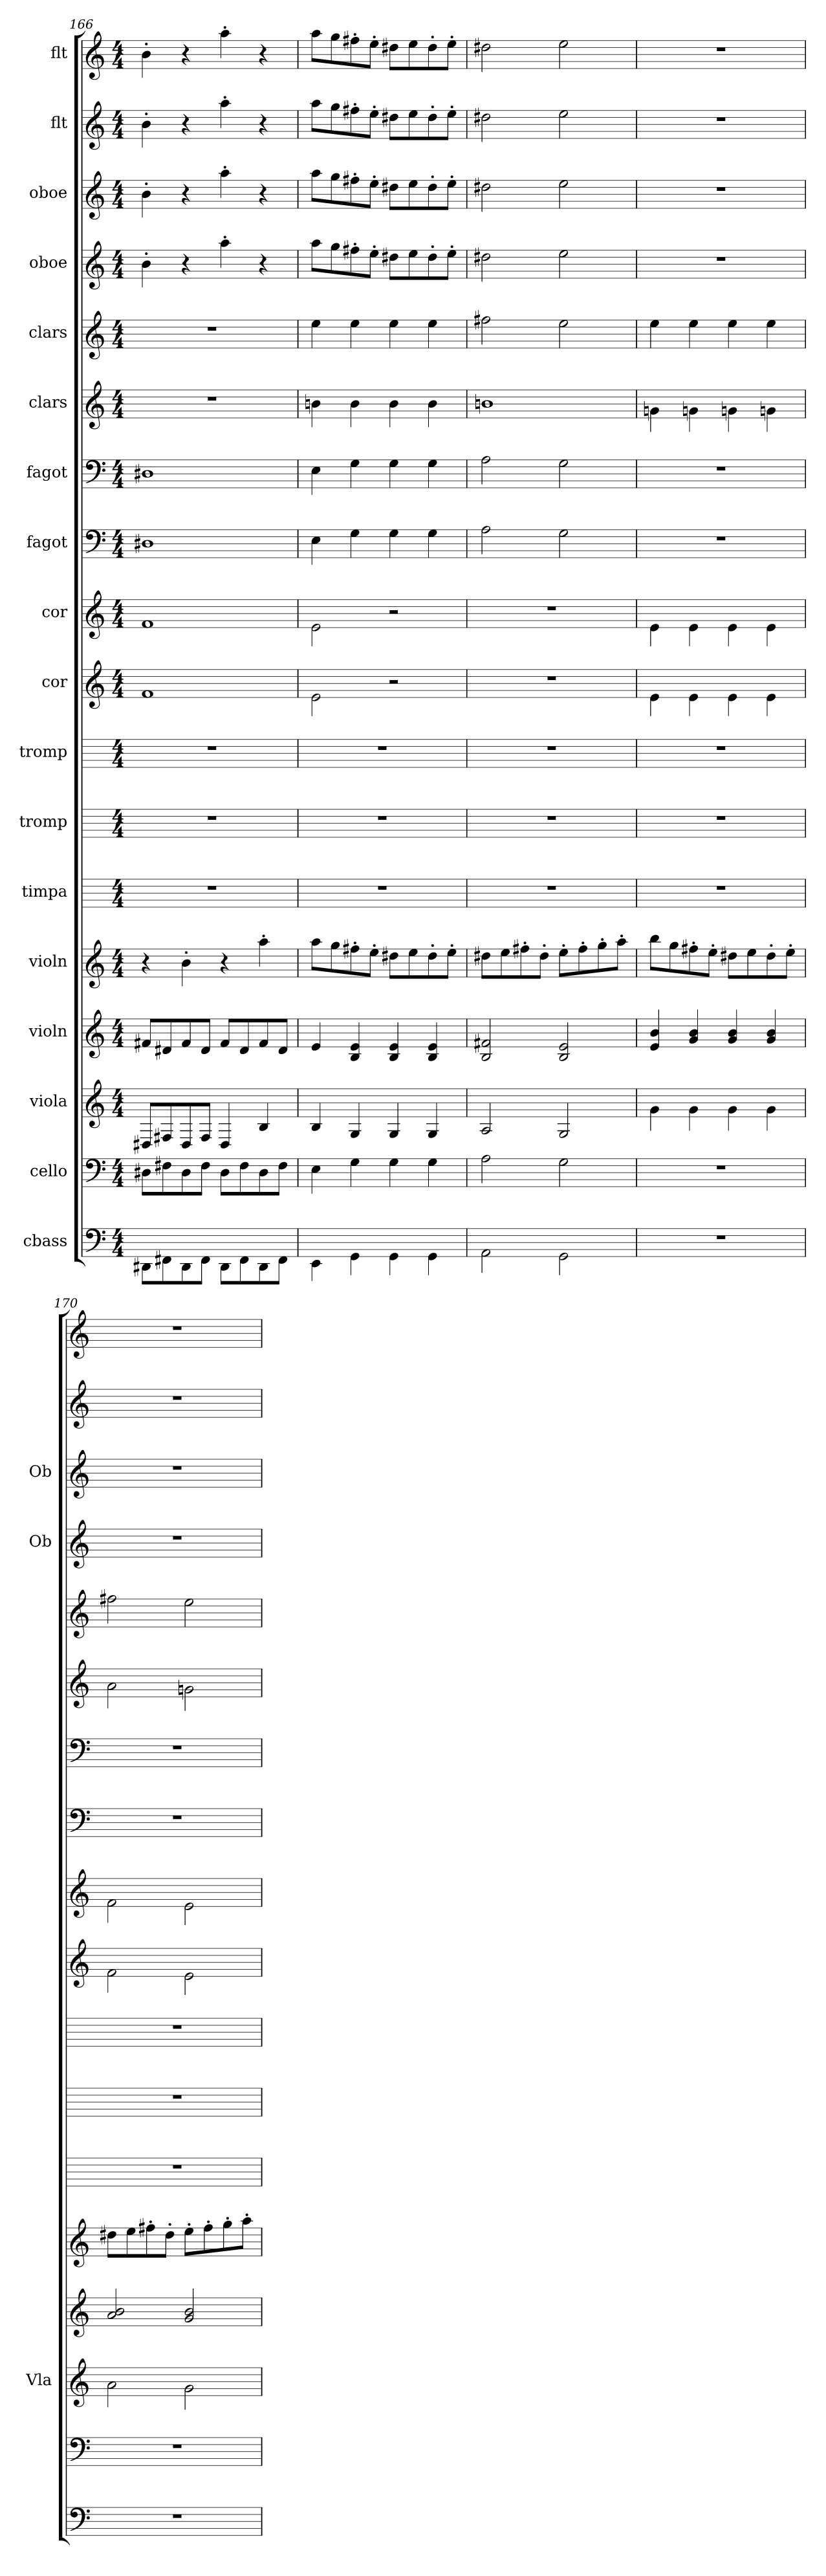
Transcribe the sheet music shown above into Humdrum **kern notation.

**kern	**kern	**kern	**kern	**kern	**kern	**kern	**kern	**kern	**kern	**kern	**kern	**kern	**kern	**kern	**kern	**kern	**kern
*part18	*part17	*part16	*part15	*part14	*part13	*part12	*part11	*part10	*part9	*part8	*part7	*part6	*part5	*part4	*part3	*part2	*part1
*staff18	*staff17	*staff16	*staff15	*staff14	*staff13	*staff12	*staff11	*staff10	*staff9	*staff8	*staff7	*staff6	*staff5	*staff4	*staff3	*staff2	*staff1
*I"cbass	*I"cello	*I"viola	*I"violn	*I"violn	*I"timpa	*I"tromp	*I"tromp	*I"cor	*I"cor	*I"fagot	*I"fagot	*I"clars	*I"clars	*I"oboe	*I"oboe	*I"flt	*I"flt
*	*	*I'Vla	*	*	*	*	*	*	*	*	*	*	*	*I'Ob	*I'Ob	*	*
*	*	*	*	*	*	*	*	*ITrd4c7	*ITrd4c7	*	*	*	*	*	*	*	*
*M4/4	*M4/4	*M4/4	*M4/4	*M4/4	*M4/4	*M4/4	*M4/4	*M4/4	*M4/4	*M4/4	*M4/4	*M4/4	*M4/4	*M4/4	*M4/4	*M4/4	*M4/4
=166	=166	=166	=166	=166	=166	=166	=166	=166	=166	=166	=166	=166	=166	=166	=166	=166	=166
8DD#\L	8D#\L	8D#/L	8f#/L	4r	1r	1r	1r	1B\	1B\	1D#\	1D#\	1r	1r	4b'>\	4b'>\	4b'>\	4b'>\
8FF#\	8F#\	8F#/	8d#/	.	.	.	.	.	.	.	.	.	.	.	.	.	.
8DD#\	8D#\	8D#/	8f#/	4b'>\	.	.	.	.	.	.	.	.	.	4r	4r	4r	4r
8FF#\J	8F#\J	8F#/J	8d#/J	.	.	.	.	.	.	.	.	.	.	.	.	.	.
8DD#\L	8D#\L	4D#/	8f#/L	4r	.	.	.	.	.	.	.	.	.	4aa'>\	4aa'>\	4aa'>\	4aa'>\
8FF#\	8F#\	.	8d#/	.	.	.	.	.	.	.	.	.	.	.	.	.	.
8DD#\	8D#\	4B/	8f#/	4aa'>\	.	.	.	.	.	.	.	.	.	4r	4r	4r	4r
8FF#\J	8F#\J	.	8d#/J	.	.	.	.	.	.	.	.	.	.	.	.	.	.
=167	=167	=167	=167	=167	=167	=167	=167	=167	=167	=167	=167	=167	=167	=167	=167	=167	=167
4EE\	4E\	4B/	4e/	8aa\L	1r	1r	1r	2A\	2A\	4E\	4E\	4bn\	4ee\	8aa\L	8aa\L	8aa\L	8aa\L
.	.	.	.	8gg\	.	.	.	.	.	.	.	.	.	8gg\	8gg\	8gg\	8gg\
4GG\	4G\	4G/	4e/ 4B/	8ff#'>\	.	.	.	.	.	4G\	4G\	4b\	4ee\	8ff#'>\	8ff#'>\	8ff#'>\	8ff#'>\
.	.	.	.	8ee'>\J	.	.	.	.	.	.	.	.	.	8ee'>\J	8ee'>\J	8ee'>\J	8ee'>\J
4GG\	4G\	4G/	4e/ 4B/	8dd#\L	.	.	.	2r	2r	4G\	4G\	4b\	4ee\	8dd#\L	8dd#\L	8dd#\L	8dd#\L
.	.	.	.	8ee\	.	.	.	.	.	.	.	.	.	8ee\	8ee\	8ee\	8ee\
4GG\	4G\	4G/	4e/ 4B/	8dd#'>\	.	.	.	.	.	4G\	4G\	4b\	4ee\	8dd#'>\	8dd#'>\	8dd#'>\	8dd#'>\
.	.	.	.	8ee'>\J	.	.	.	.	.	.	.	.	.	8ee'>\J	8ee'>\J	8ee'>\J	8ee'>\J
=168	=168	=168	=168	=168	=168	=168	=168	=168	=168	=168	=168	=168	=168	=168	=168	=168	=168
2AA\	2A\	2A/	2f#/ 2B/	8dd#\L	1r	1r	1r	1r	1r	2A\	2A\	1bn\	2ff#\	2dd#\	2dd#\	2dd#\	2dd#\
.	.	.	.	8ee\	.	.	.	.	.	.	.	.	.	.	.	.	.
.	.	.	.	8ff#'>\	.	.	.	.	.	.	.	.	.	.	.	.	.
.	.	.	.	8dd#'>\J	.	.	.	.	.	.	.	.	.	.	.	.	.
2GG\	2G\	2G/	2e/ 2B/	8ee'>\L	.	.	.	.	.	2G\	2G\	.	2ee\	2ee\	2ee\	2ee\	2ee\
.	.	.	.	8ff#'>\	.	.	.	.	.	.	.	.	.	.	.	.	.
.	.	.	.	8gg'>\	.	.	.	.	.	.	.	.	.	.	.	.	.
.	.	.	.	8aa'>\J	.	.	.	.	.	.	.	.	.	.	.	.	.
=169	=169	=169	=169	=169	=169	=169	=169	=169	=169	=169	=169	=169	=169	=169	=169	=169	=169
1r	1r	4g\	4b/ 4e/	8bb\L	1r	1r	1r	4A\	4A\	1r	1r	4gn\	4ee\	1r	1r	1r	1r
.	.	.	.	8gg\	.	.	.	.	.	.	.	.	.	.	.	.	.
.	.	4g\	4b/ 4g/	8ff#'>\	.	.	.	4A\	4A\	.	.	4gn\	4ee\	.	.	.	.
.	.	.	.	8ee'>\J	.	.	.	.	.	.	.	.	.	.	.	.	.
.	.	4g\	4b/ 4g/	8dd#\L	.	.	.	4A\	4A\	.	.	4gn\	4ee\	.	.	.	.
.	.	.	.	8ee\	.	.	.	.	.	.	.	.	.	.	.	.	.
.	.	4g\	4b/ 4g/	8dd#'>\	.	.	.	4A\	4A\	.	.	4gn\	4ee\	.	.	.	.
.	.	.	.	8ee'>\J	.	.	.	.	.	.	.	.	.	.	.	.	.
=170	=170	=170	=170	=170	=170	=170	=170	=170	=170	=170	=170	=170	=170	=170	=170	=170	=170
1r	1r	2a\	2b/ 2a/	8dd#\L	1r	1r	1r	2B\	2B\	1r	1r	2a\	2ff#\	1r	1r	1r	1r
.	.	.	.	8ee\	.	.	.	.	.	.	.	.	.	.	.	.	.
.	.	.	.	8ff#'>\	.	.	.	.	.	.	.	.	.	.	.	.	.
.	.	.	.	8dd#'>\J	.	.	.	.	.	.	.	.	.	.	.	.	.
.	.	2g\	2b/ 2g/	8ee'>\L	.	.	.	2A\	2A\	.	.	2gn\	2ee\	.	.	.	.
.	.	.	.	8ff#'>\	.	.	.	.	.	.	.	.	.	.	.	.	.
.	.	.	.	8gg'>\	.	.	.	.	.	.	.	.	.	.	.	.	.
.	.	.	.	8aa'>\J	.	.	.	.	.	.	.	.	.	.	.	.	.
=	=	=	=	=	=	=	=	=	=	=	=	=	=	=	=	=	=
*-	*-	*-	*-	*-	*-	*-	*-	*-	*-	*-	*-	*-	*-	*-	*-	*-	*-
